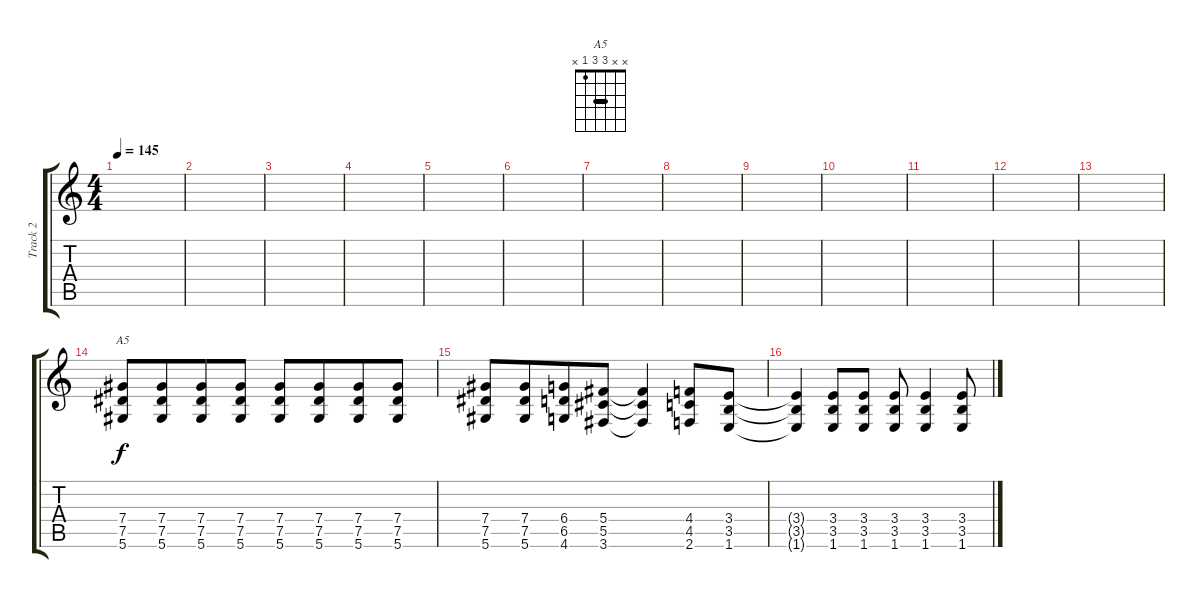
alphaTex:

\track ("Track 2" "Track 2") {instrument distortionguitar}
\staff {score tabs}
\tuning (Eb4 Bb3 Gb3 Db3 Ab2 Eb2) {hide}
\chord ("A5" x x 3 3 1 x) {barre 3}
\ts (4 4)
\tempo 145
\clef g2
\ks c
|
|
|
|
|
|
|
|
|
|
|
|
|
(7.4 7.5 5.6).8{ch "A5"} (7.4 7.5 5.6).8{beam merge} (7.4 7.5 5.6).8 (7.4 7.5 5.6).8 (7.4 7.5 5.6).8 (7.4 7.5 5.6).8{beam merge} (7.4 7.5 5.6).8 (7.4 7.5 5.6).8 |
(7.4 7.5 5.6).8 (7.4 7.5 5.6).8{beam merge} (6.4 6.5 4.6).8 (5.4 5.5 3.6).8 (5.4{t} 5.5{t} 3.6{t}).4 (4.4 4.5 2.6).8{beam merge} (3.4 3.5 1.6).8 |
(3.4{t} 3.5{t} 1.6{t}).4 (3.4 3.5 1.6).8 (3.4 3.5 1.6).8 (3.4 3.5 1.6).8 (3.4 3.5 1.6).4 (3.4 3.5 1.6).8
